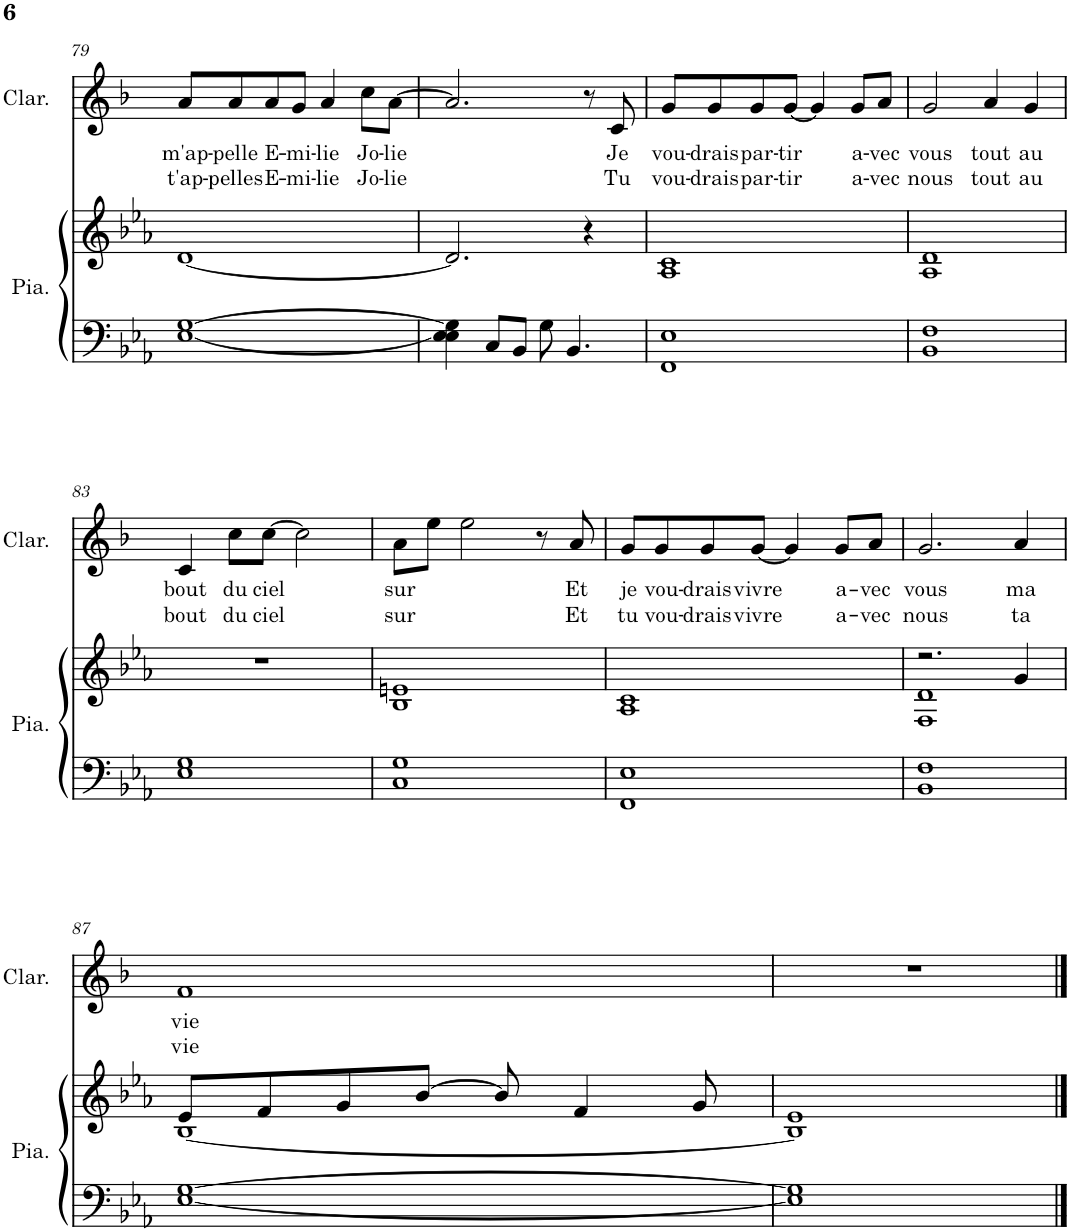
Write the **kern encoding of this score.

**kern	**kern	**kern	**text	**text
*part2	*part2	*part1	*part1	*part1
*staff3	*staff2	*staff1	*staff1	*staff1
*I"Piano	*	*I"Clarinette	*	*
*I'Pia.	*	*I'Clar.	*	*
!!LO:PB:g=z
*clefF4	*clefG2	*clefG2	*	*
*	*	*Trd1c2	*	*
*k[b-e-a-]	*k[b-e-a-]	*k[b-]	*	*
*M4/4	*M4/4	*M4/4	*	*
=79	=79	=79	=79	=79
!	!	!	!LO:LY:b	!LO:LY:b
[1E- [1G	[1d	8a/L	m'ap-	t'ap-
!	!	!	!LO:LY:b	!LO:LY:b
.	.	8a/	-pelle	-pelles
!	!	!	!LO:LY:b	!LO:LY:b
.	.	8a/	E-	E-
!	!	!	!LO:LY:b	!LO:LY:b
.	.	8g/J	-mi-	-mi-
!	!	!	!LO:LY:b	!LO:LY:b
.	.	4a/	-lie	-lie
!	!	!	!LO:LY:b	!LO:LY:b
.	.	8cc\L	Jo-	Jo-
!	!	!	!LO:LY:b	!LO:LY:b
.	.	[8a\J	-lie	-lie
=80	=80	=80	=80	=80
4E-\] 4E-\ 4G\]	2.d/]	2.a/]	.	.
8C/L	.	.	.	.
8BB-/J	.	.	.	.
8G\	.	.	.	.
4.BB-/	.	.	.	.
.	4r	8r	.	.
!	!	!	!LO:LY:b	!LO:LY:b
.	.	8c/	Je	Tu
=81	=81	=81	=81	=81
*^	*	*	*	*
!	!	!	!	!LO:LY:b	!LO:LY:b
1FF	1E-	1A- 1c	8g/L	vou-	vou-
!	!	!	!	!LO:LY:b	!LO:LY:b
.	.	.	8g/	-drais	-drais
!	!	!	!	!LO:LY:b	!LO:LY:b
.	.	.	8g/	par-	par-
!	!	!	!	!LO:LY:b	!LO:LY:b
.	.	.	[8g/J	-tir	-tir
.	.	.	4g/]	.	.
!	!	!	!	!LO:LY:b	!LO:LY:b
.	.	.	8g/L	-a-	-a-
!	!	!	!	!LO:LY:b	!LO:LY:b
.	.	.	8a/J	-vec	-vec
*v	*v	*	*	*	*
=82	=82	=82	=82	=82
!	!	!	!LO:LY:b	!LO:LY:b
1BB- 1F	1A- 1d	2g/	vous	nous
!	!	!	!LO:LY:b	!LO:LY:b
.	.	4a/	tout	tout
!	!	!	!LO:LY:b	!LO:LY:b
.	.	4g/	au	au
!!LO:LB:g=z
=83	=83	=83	=83	=83
!	!	!	!LO:LY:b	!LO:LY:b
1E- 1G	1r	4c/	bout	bout
!	!	!	!LO:LY:b	!LO:LY:b
.	.	8cc\L	du	du
!	!	!	!LO:LY:b	!LO:LY:b
.	.	[8cc\J	ciel	ciel
.	.	2cc\]	.	.
=84	=84	=84	=84	=84
*^	*	*	*	*
!	!	!	!	!LO:LY:b	!LO:LY:b
1C	1G	1B- 1en	8a\L	sur	sur
.	.	.	8ee\J	.	.
.	.	.	2ee\	.	.
.	.	.	8r	.	.
!	!	!	!	!LO:LY:b	!LO:LY:b
.	.	.	8a/	Et	Et
=85	=85	=85	=85	=85	=85
!	!	!	!	!LO:LY:b	!LO:LY:b
1FF	1E-	1A- 1c	8g/L	je	tu
!	!	!	!	!LO:LY:b	!LO:LY:b
.	.	.	8g/	vou-	vou-
!	!	!	!	!LO:LY:b	!LO:LY:b
.	.	.	8g/	-drais	-drais
!	!	!	!	!LO:LY:b	!LO:LY:b
.	.	.	[8g/J	vivre	vivre
.	.	.	4g/]	.	.
!	!	!	!	!LO:LY:b	!LO:LY:b
.	.	.	8g/L	a-	a-
!	!	!	!	!LO:LY:b	!LO:LY:b
.	.	.	8a/J	-vec	-vec
=86	=86	=86	=86	=86	=86
*	*	*^	*	*	*
!	!	!	!	!	!LO:LY:b	!LO:LY:b
1BB-	1F	2.r	1F 1d	2.g/	vous	nous
!	!	!	!	!	!LO:LY:b	!LO:LY:b
.	.	4g/	.	4a/	ma	ta
*v	*v	*	*	*	*	*
!!LO:LB:g=z
=87	=87	=87	=87	=87	=87
!	!	!	!	!LO:LY:b	!LO:LY:b
[1E- [1G	8e-/L	[1B-	1f	vie	vie
.	8f/	.	.	.	.
.	8g/	.	.	.	.
.	[8b-/J	.	.	.	.
.	8b-/]	.	.	.	.
.	4f/	.	.	.	.
.	8g/	.	.	.	.
=88	=88	=88	=88	=88	=88
1E-] 1G]	1e-	1B-]	1r	.	.
*	*v	*v	*	*	*
==	==	==	==	==
*-	*-	*-	*-	*-
